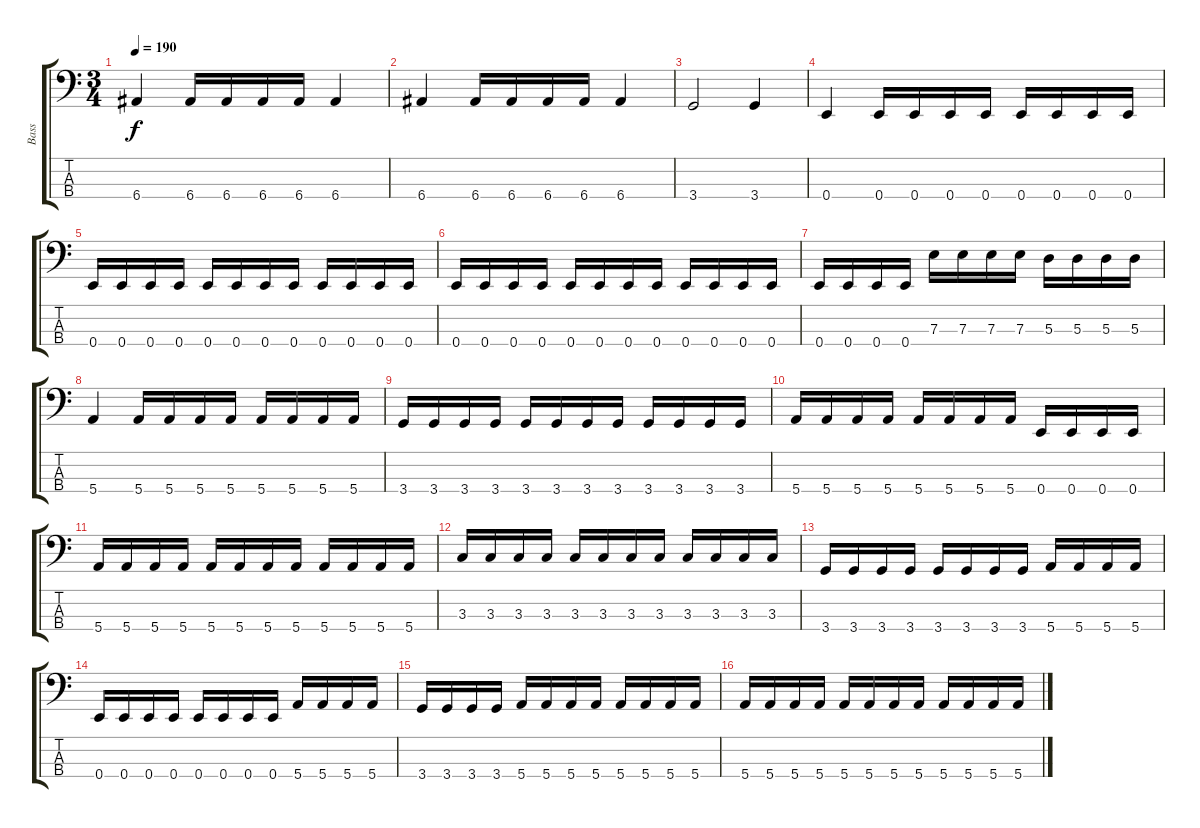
\track ("Bass" "Bass") {instrument electricbasspick}
\staff {score tabs}
\tuning (G2 D2 A1 E1) {hide}
\ts (3 4)
\tempo 190
\clef f4
\ks c
6.4.4{dy f} 6.4.16 6.4.16 6.4.16 6.4.16 6.4.4 |
6.4.4 6.4.16 6.4.16 6.4.16 6.4.16 6.4.4 |
3.4.2 3.4.4 |
0.4.4 0.4.16 0.4.16 0.4.16 0.4.16 0.4.16 0.4.16 0.4.16 0.4.16 |
0.4.16 0.4.16 0.4.16 0.4.16 0.4.16 0.4.16 0.4.16 0.4.16 0.4.16 0.4.16 0.4.16 0.4.16 |
0.4.16 0.4.16 0.4.16 0.4.16 0.4.16 0.4.16 0.4.16 0.4.16 0.4.16 0.4.16 0.4.16 0.4.16 |
0.4.16 0.4.16 0.4.16 0.4.16 7.3.16 7.3.16 7.3.16 7.3.16 5.3.16 5.3.16 5.3.16 5.3.16 |
5.4.4 5.4.16 5.4.16 5.4.16 5.4.16 5.4.16 5.4.16 5.4.16 5.4.16 |
3.4.16 3.4.16 3.4.16 3.4.16 3.4.16 3.4.16 3.4.16 3.4.16 3.4.16 3.4.16 3.4.16 3.4.16 |
5.4.16 5.4.16 5.4.16 5.4.16 5.4.16 5.4.16 5.4.16 5.4.16 0.4.16 0.4.16 0.4.16 0.4.16 |
5.4.16 5.4.16 5.4.16 5.4.16 5.4.16 5.4.16 5.4.16 5.4.16 5.4.16 5.4.16 5.4.16 5.4.16 |
3.3.16 3.3.16 3.3.16 3.3.16 3.3.16 3.3.16 3.3.16 3.3.16 3.3.16 3.3.16 3.3.16 3.3.16 |
3.4.16 3.4.16 3.4.16 3.4.16 3.4.16 3.4.16 3.4.16 3.4.16 5.4.16 5.4.16 5.4.16 5.4.16 |
0.4.16 0.4.16 0.4.16 0.4.16 0.4.16 0.4.16 0.4.16 0.4.16 5.4.16 5.4.16 5.4.16 5.4.16 |
3.4.16 3.4.16 3.4.16 3.4.16 5.4.16 5.4.16 5.4.16 5.4.16 5.4.16 5.4.16 5.4.16 5.4.16 |
5.4.16 5.4.16 5.4.16 5.4.16 5.4.16 5.4.16 5.4.16 5.4.16 5.4.16 5.4.16 5.4.16 5.4.16
